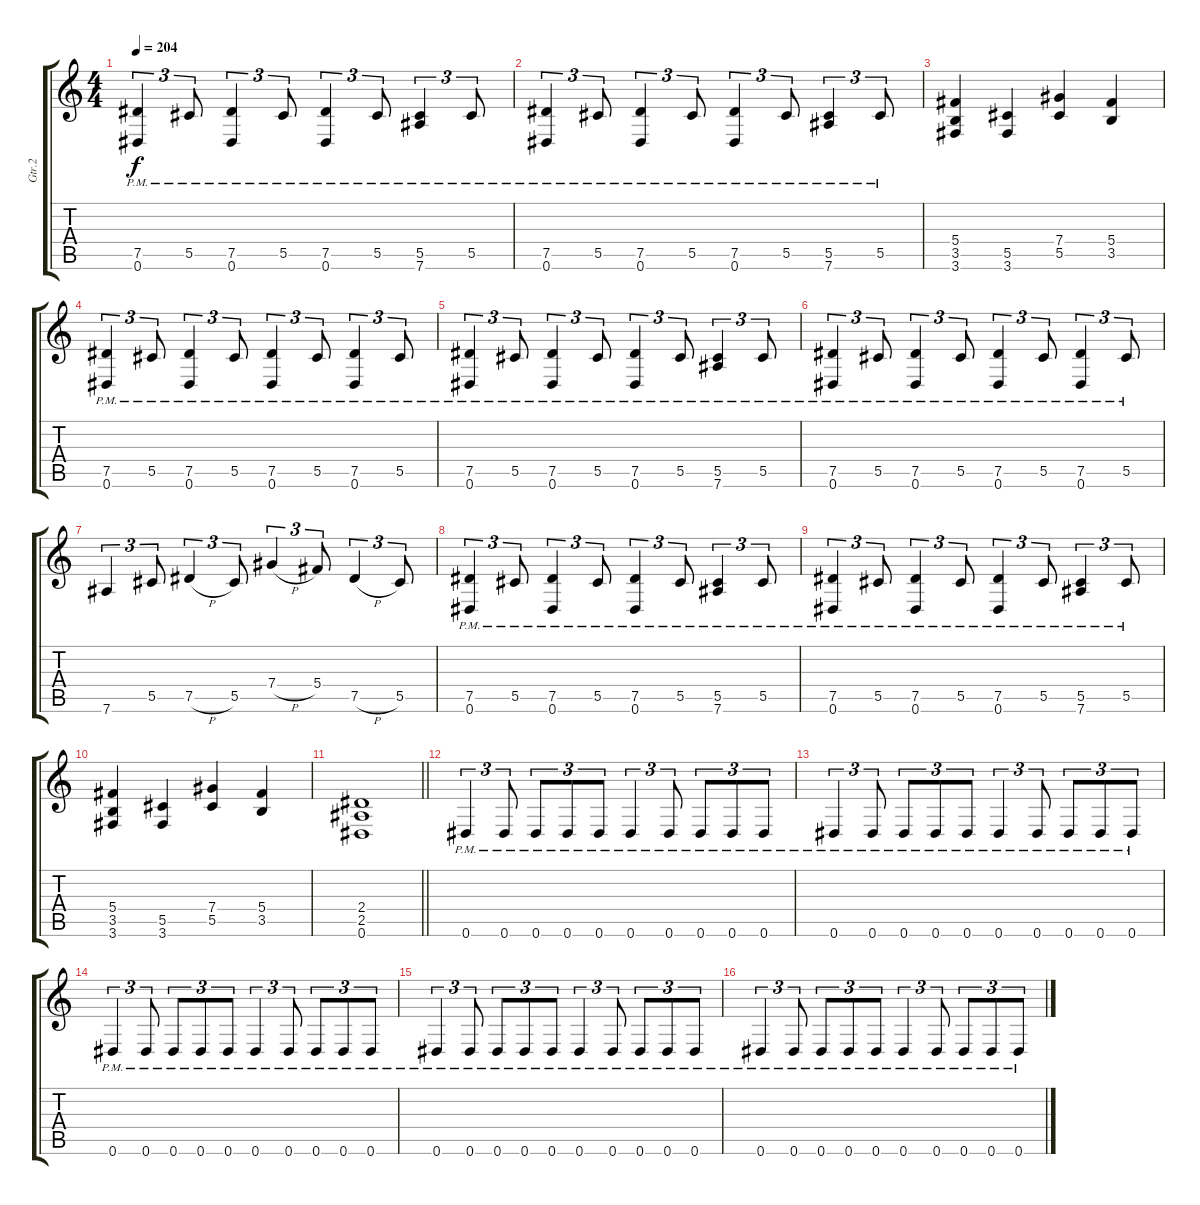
\track ("Gtr.2" "Gtr.2") {instrument distortionguitar}
\staff {score tabs}
\tuning (Eb4 Bb3 Gb3 Db3 Ab2 Eb2) {hide}
\ts (4 4)
\tempo 204
\clef g2
\ks c
(7.5{pm} 0.6{pm}).4{tu (3 2) dy f} 5.5{pm}.8{tu (3 2)} (7.5{pm} 0.6{pm}).4{tu (3 2)} 5.5{pm}.8{tu (3 2)} (7.5{pm} 0.6{pm}).4{tu (3 2)} 5.5{pm}.8{tu (3 2)} (5.5{pm} 7.6{pm}).4{tu (3 2)} 5.5{pm}.8{tu (3 2)} |
(7.5{pm} 0.6{pm}).4{tu (3 2)} 5.5{pm}.8{tu (3 2)} (7.5{pm} 0.6{pm}).4{tu (3 2)} 5.5{pm}.8{tu (3 2)} (7.5{pm} 0.6{pm}).4{tu (3 2)} 5.5{pm}.8{tu (3 2)} (5.5{pm} 7.6{pm}).4{tu (3 2)} 5.5{pm}.8{tu (3 2)} |
(5.4 3.5 3.6).4 (5.5 3.6).4 (7.4 5.5).4 (5.4 3.5).4 |
(7.5{pm} 0.6{pm}).4{tu (3 2)} 5.5{pm}.8{tu (3 2)} (7.5{pm} 0.6{pm}).4{tu (3 2)} 5.5{pm}.8{tu (3 2)} (7.5{pm} 0.6{pm}).4{tu (3 2)} 5.5{pm}.8{tu (3 2)} (7.5{pm} 0.6{pm}).4{tu (3 2)} 5.5{pm}.8{tu (3 2)} |
(7.5{pm} 0.6{pm}).4{tu (3 2)} 5.5{pm}.8{tu (3 2)} (7.5{pm} 0.6{pm}).4{tu (3 2)} 5.5{pm}.8{tu (3 2)} (7.5{pm} 0.6{pm}).4{tu (3 2)} 5.5{pm}.8{tu (3 2)} (5.5{pm} 7.6{pm}).4{tu (3 2)} 5.5{pm}.8{tu (3 2)} |
(7.5{pm} 0.6{pm}).4{tu (3 2)} 5.5{pm}.8{tu (3 2)} (7.5{pm} 0.6{pm}).4{tu (3 2)} 5.5{pm}.8{tu (3 2)} (7.5{pm} 0.6{pm}).4{tu (3 2)} 5.5{pm}.8{tu (3 2)} (7.5{pm} 0.6{pm}).4{tu (3 2)} 5.5{pm}.8{tu (3 2)} |
7.6.4{tu (3 2)} 5.5.8{tu (3 2)} 7.5{h}.4{tu (3 2)} 5.5.8{tu (3 2)} 7.4{h}.4{tu (3 2)} 5.4.8{tu (3 2)} 7.5{h}.4{tu (3 2)} 5.5.8{tu (3 2)} |
(7.5{pm} 0.6{pm}).4{tu (3 2)} 5.5{pm}.8{tu (3 2)} (7.5{pm} 0.6{pm}).4{tu (3 2)} 5.5{pm}.8{tu (3 2)} (7.5{pm} 0.6{pm}).4{tu (3 2)} 5.5{pm}.8{tu (3 2)} (5.5{pm} 7.6{pm}).4{tu (3 2)} 5.5{pm}.8{tu (3 2)} |
(7.5{pm} 0.6{pm}).4{tu (3 2)} 5.5{pm}.8{tu (3 2)} (7.5{pm} 0.6{pm}).4{tu (3 2)} 5.5{pm}.8{tu (3 2)} (7.5{pm} 0.6{pm}).4{tu (3 2)} 5.5{pm}.8{tu (3 2)} (5.5{pm} 7.6{pm}).4{tu (3 2)} 5.5{pm}.8{tu (3 2)} |
(5.4 3.5 3.6).4 (5.5 3.6).4 (7.4 5.5).4 (5.4 3.5).4 |
\barLineRight lightlight
(2.4 2.5 0.6).1 |
0.6{pm}.4{tu (3 2)} 0.6{pm}.8{tu (3 2)} 0.6{pm}.8{tu (3 2)} 0.6{pm}.8{tu (3 2)} 0.6{pm}.8{tu (3 2)} 0.6{pm}.4{tu (3 2)} 0.6{pm}.8{tu (3 2)} 0.6{pm}.8{tu (3 2)} 0.6{pm}.8{tu (3 2)} 0.6{pm}.8{tu (3 2)} |
0.6{pm}.4{tu (3 2)} 0.6{pm}.8{tu (3 2)} 0.6{pm}.8{tu (3 2)} 0.6{pm}.8{tu (3 2)} 0.6{pm}.8{tu (3 2)} 0.6{pm}.4{tu (3 2)} 0.6{pm}.8{tu (3 2)} 0.6{pm}.8{tu (3 2)} 0.6{pm}.8{tu (3 2)} 0.6{pm}.8{tu (3 2)} |
0.6{pm}.4{tu (3 2)} 0.6{pm}.8{tu (3 2)} 0.6{pm}.8{tu (3 2)} 0.6{pm}.8{tu (3 2)} 0.6{pm}.8{tu (3 2)} 0.6{pm}.4{tu (3 2)} 0.6{pm}.8{tu (3 2)} 0.6{pm}.8{tu (3 2)} 0.6{pm}.8{tu (3 2)} 0.6{pm}.8{tu (3 2)} |
0.6{pm}.4{tu (3 2)} 0.6{pm}.8{tu (3 2)} 0.6{pm}.8{tu (3 2)} 0.6{pm}.8{tu (3 2)} 0.6{pm}.8{tu (3 2)} 0.6{pm}.4{tu (3 2)} 0.6{pm}.8{tu (3 2)} 0.6{pm}.8{tu (3 2)} 0.6{pm}.8{tu (3 2)} 0.6{pm}.8{tu (3 2)} |
0.6{pm}.4{tu (3 2)} 0.6{pm}.8{tu (3 2)} 0.6{pm}.8{tu (3 2)} 0.6{pm}.8{tu (3 2)} 0.6{pm}.8{tu (3 2)} 0.6{pm}.4{tu (3 2)} 0.6{pm}.8{tu (3 2)} 0.6{pm}.8{tu (3 2)} 0.6{pm}.8{tu (3 2)} 0.6{pm}.8{tu (3 2)}
